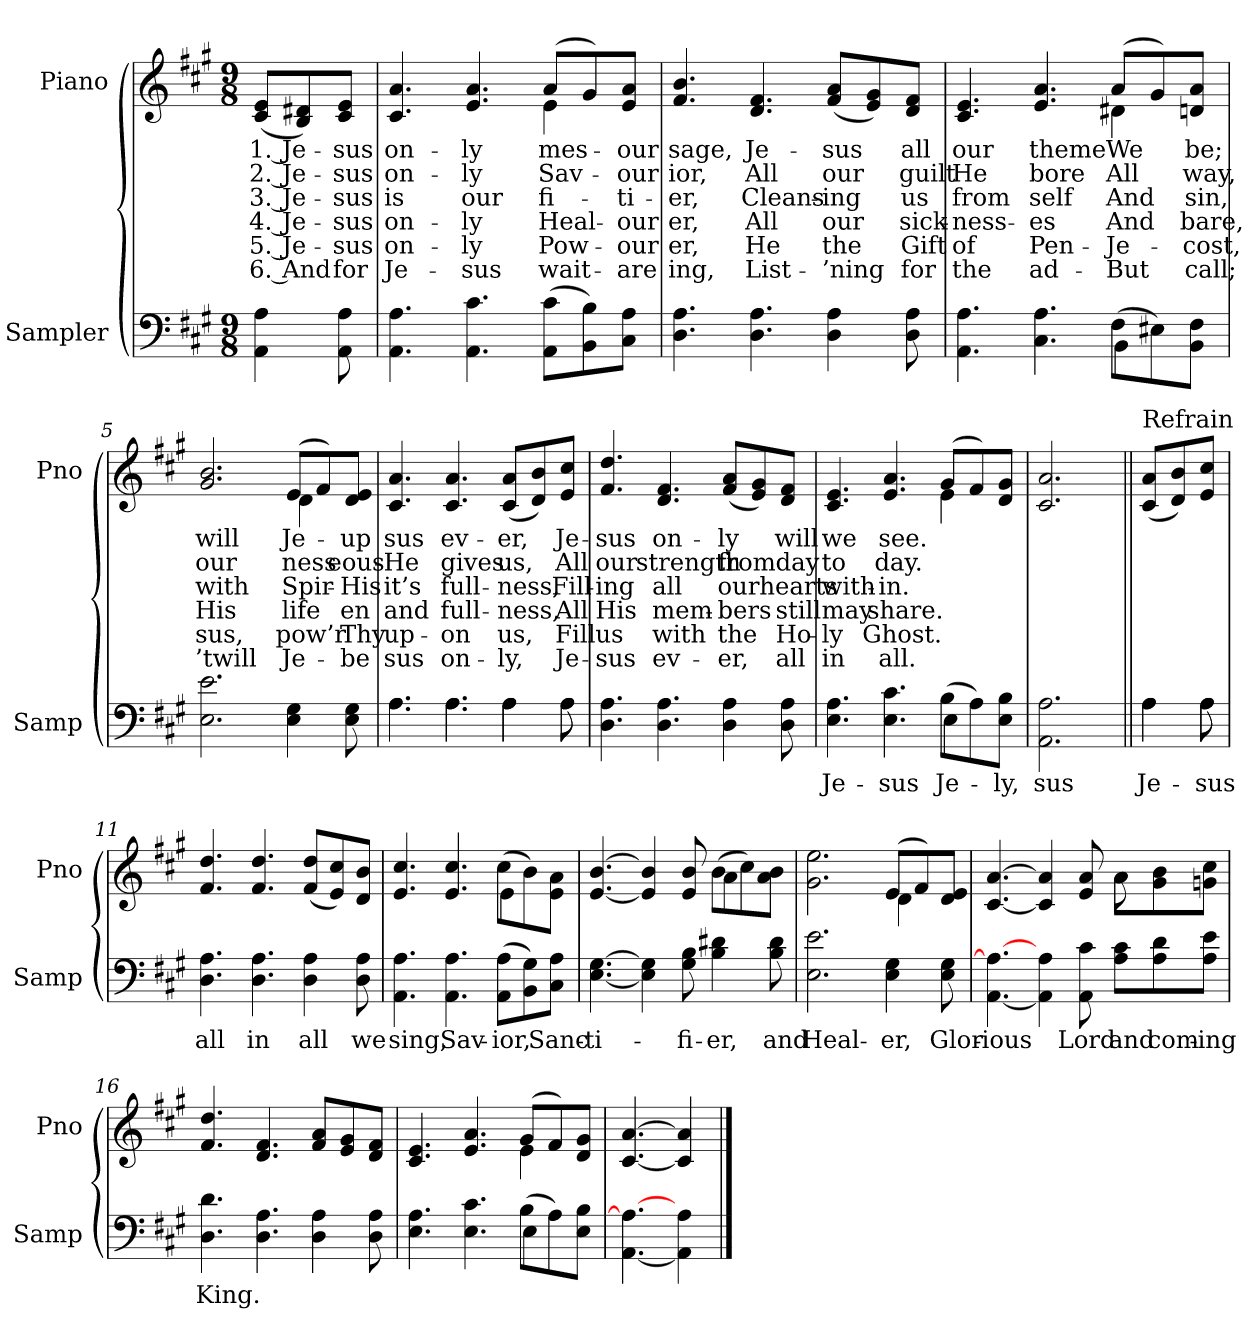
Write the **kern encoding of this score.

**kern	**text	**kern	**text	**text	**text	**text	**text	**text
*part2	*part2	*part1	*part1	*part1	*part1	*part1	*part1	*part1
*staff2	*staff2	*staff1	*staff1	*staff1	*staff1	*staff1	*staff1	*staff1
*I"Sampler	*	*I"Piano	*	*	*	*	*	*
*I'Samp	*	*I'Pno	*	*	*	*	*	*
*clefF4	*	*clefG2	*	*	*	*	*	*
*k[f#c#g#]	*	*k[f#c#g#]	*	*	*	*	*	*
*A:	*	*A:	*	*	*	*	*	*
*M9/8	*	*M9/8	*	*	*	*	*	*
=1	=1	=1	=1	=1	=1	=1	=1	=1
4AA 4A	.	(8c#/ 8e/L	1. Je-	2. Je-	3. Je-	4. Je-	5. Je-	6. And
.	.	8B/ 8d#X/)	.	.	.	.	.	.
8AA 8A	.	8c#/ 8e/J	-sus	-sus	-sus	-sus	-sus	for
=2	=2	=2	=2	=2	=2	=2	=2	=2
*	*	*^	*	*	*	*	*	*
4.AA 4.A	.	4.c# 4.a	2.ryy	on-	on-	is	on-	on-	Je-
4.AA 4.c#	.	4.e 4.a	.	-ly	-ly	our	-ly	-ly	-sus
(8AA\ 8c#\L	.	(8a/L	4e	mes-	Sav-	-fi-	Heal-	Pow-	wait-
8BB\ 8B\)	.	8g#/)	.	.	.	.	.	.	.
8C#\ 8A\J	.	8e/ 8a/J	8ryy	our	our	-ti-	our	our	are
*	*	*v	*v	*	*	*	*	*	*
=3	=3	=3	=3	=3	=3	=3	=3	=3
4.D 4.A	.	4.f# 4.b	-sage,	-ior,	-er,	-er,	-er,	-ing,
4.D 4.A	.	4.d 4.f#	Je-	All	Cleans-	All	He	List-
4D 4A	.	(8f#/ 8a/L	-sus	our	-ing	our	the	-’ning
.	.	8e/ 8g#/)	.	.	.	.	.	.
8D 8A	.	8d/ 8f#/J	all	guilt	us	sick-	Gift	for
=4	=4	=4	=4	=4	=4	=4	=4	=4
*^	*	*^	*	*	*	*	*	*
4.AA 4.A	2.ryy	.	4.c# 4.e	2.ryy	our	He	from	-ness-	of	the
4.C# 4.A	.	.	4.e 4.a	.	theme	bore	self	-es	Pen-	ad-
(8F#\L	4BB	.	(8a/L	4d#X	We	All	And	And	Je-	But
8E#X\)	.	.	8g#/)	.	.	.	.	.	.	.
8BB\ 8F#\J	8ryy	.	8d/ 8a/J	8ryy	be;	-way,	sin,	bare,	-cost,	call;
*v	*v	*	*	*	*	*	*	*	*	*
=5	=5	=5	=5	=5	=5	=5	=5	=5	=5
2.E 2.e	.	2.g# 2.b	2.ryy	will	our	with	His	-sus,	’twill
4E 4G#	.	(8e/L	4d	Je-	-ness	Spir-	life	pow’r	Je-
.	.	8f#/)	.	.	.	.	.	.	.
8E 8G#	.	8d/ 8e/J	8ryy	up	-eous-	His	-en	Thy	be
*	*	*v	*v	*	*	*	*	*	*
=6	=6	=6	=6	=6	=6	=6	=6	=6
*^	*	*	*	*	*	*	*	*
4.A\	4.A	.	4.c# 4.a	-sus	He	-it’s	and	up-	-sus
4.A\	4.A	.	4.c# 4.a	ev-	gives	full-	full-	-on	on-
4A\	4A	.	(8c#/ 8a/L	-er,	us,	-ness,	-ness,	us,	-ly,
.	.	.	8d/ 8b/)	.	.	.	.	.	.
8A\	8A	.	8e/ 8cc#/J	Je-	All	Fill-	All	Fill	Je-
*v	*v	*	*	*	*	*	*	*	*
=7	=7	=7	=7	=7	=7	=7	=7	=7
4.D 4.A	.	4.f# 4.dd	-sus	our	-ing	His	us	-sus
4.D 4.A	.	4.d 4.f#	on-	strength	all	mem-	with	ev-
4D 4A	.	(8f#/ 8a/L	-ly	from	our	-bers	the	-er,
.	.	8e/ 8g#/)	.	.	.	.	.	.
8D 8A	.	8d/ 8f#/J	will	day	hearts	still	Ho-	all
=8	=8	=8	=8	=8	=8	=8	=8	=8
*^	*	*^	*	*	*	*	*	*
4.E 4.A	2.ryy	Je-	4.c# 4.e	2.ryy	we	to	with-	may	-ly	in
4.E 4.c#	.	-sus	4.e 4.a	.	see.	day.	-in.	share.	Ghost.	all.
(8B\L	4E	Je-	(8g#/L	4e	.	.	.	.	.	.
8A\)	.	.	8f#/)	.	.	.	.	.	.	.
8E\ 8B\J	8ryy	-ly,	8d/ 8g#/J	8ryy	.	.	.	.	.	.
*v	*v	*	*	*	*	*	*	*	*	*
*	*	*v	*v	*	*	*	*	*	*
=9	=9	=9	=9	=9	=9	=9	=9	=9
2.AA 2.A	-sus	2.c# 2.a	.	.	.	.	.	.
=10||	=10||	=10||	=10||	=10||	=10||	=10||	=10||	=10||
*^	*	*	*	*	*	*	*	*
!	!	!	!LO:TX:t=Refrain	!	!	!	!	!	!
4A\	4A	Je-	(8c#/ 8a/L	.	.	.	.	.	.
.	.	.	8d/ 8b/)	.	.	.	.	.	.
8A\	8A	-sus	8e/ 8cc#/J	.	.	.	.	.	.
*v	*v	*	*	*	*	*	*	*	*
=11	=11	=11	=11	=11	=11	=11	=11	=11
4.D 4.A	all	4.f# 4.dd	.	.	.	.	.	.
4.D 4.A	in	4.f# 4.dd	.	.	.	.	.	.
4D 4A	all	(8f#/ 8dd/L	.	.	.	.	.	.
.	.	8e/ 8cc#/)	.	.	.	.	.	.
8D 8A	we	8d/ 8b/J	.	.	.	.	.	.
=12	=12	=12	=12	=12	=12	=12	=12	=12
*	*	*^	*	*	*	*	*	*
4.AA 4.A	sing,	4.e 4.cc#	2.ryy	.	.	.	.	.	.
4.AA 4.A	Sav-	4.e 4.cc#	.	.	.	.	.	.	.
(8AA\ 8A\L	-ior,	(8cc#\L	4e	.	.	.	.	.	.
8BB\ 8G#\)	.	8b\)	.	.	.	.	.	.	.
8C#\ 8A\J	Sanc-	8e\ 8a\J	8ryy	.	.	.	.	.	.
=13	=13	=13	=13	=13	=13	=13	=13	=13	=13
[4.E [4.G#	-ti-	[4.e [4.b	2.ryy	.	.	.	.	.	.
4E] 4G#]	.	4e] 4b]	.	.	.	.	.	.	.
8G# 8B	-fi-	8e 8b	.	.	.	.	.	.	.
4B 4d#X	-er,	(8b\L	4a	.	.	.	.	.	.
.	.	8cc#\)	.	.	.	.	.	.	.
8B 8d#	and	8a\ 8b\J	8ryy	.	.	.	.	.	.
=14	=14	=14	=14	=14	=14	=14	=14	=14	=14
2.E 2.e	Heal-	2.g# 2.ee	2.ryy	.	.	.	.	.	.
4E 4G#	-er,	(8e/L	4d	.	.	.	.	.	.
.	.	8f#/)	.	.	.	.	.	.	.
8E 8G#	Glor-	8d/ 8e/J	8ryy	.	.	.	.	.	.
=15	=15	=15	=15	=15	=15	=15	=15	=15	=15
[4.AA 4.A_	-ious	[4.c# [4.a	2.ryy	.	.	.	.	.	.
4AA] 4A	.	4c#] 4a]	.	.	.	.	.	.	.
8AA 8c#	Lord	8e 8a	.	.	.	.	.	.	.
8A\ 8c#\L	and	8a\L	8a	.	.	.	.	.	.
8A\ 8d\	com-	8g#\ 8b\	4ryy	.	.	.	.	.	.
8A\ 8e\J	-ing	8gn\ 8cc#\J	.	.	.	.	.	.	.
*	*	*v	*v	*	*	*	*	*	*
=16	=16	=16	=16	=16	=16	=16	=16	=16
4.D 4.d	King.	4.f# 4.dd	.	.	.	.	.	.
4.D 4.A	.	4.d 4.f#	.	.	.	.	.	.
4D 4A	.	8f#/ 8a/L	.	.	.	.	.	.
.	.	8e/ 8g#/	.	.	.	.	.	.
8D 8A	.	8d/ 8f#/J	.	.	.	.	.	.
=17	=17	=17	=17	=17	=17	=17	=17	=17
*^	*	*^	*	*	*	*	*	*
4.E 4.A	2.ryy	.	4.c# 4.e	2.ryy	.	.	.	.	.	.
4.E 4.c#	.	.	4.e 4.a	.	.	.	.	.	.	.
(8B\L	4E	.	(8g#/L	4e	.	.	.	.	.	.
8A\)	.	.	8f#/)	.	.	.	.	.	.	.
8E\ 8B\J	8ryy	.	8d/ 8g#/J	8ryy	.	.	.	.	.	.
*v	*v	*	*	*	*	*	*	*	*	*
*	*	*v	*v	*	*	*	*	*	*
=18	=18	=18	=18	=18	=18	=18	=18	=18
[4.AA 4.A_	.	[4.c# [4.a	.	.	.	.	.	.
4AA] 4A	.	4c#] 4a]	.	.	.	.	.	.
==	==	==	==	==	==	==	==	==
*-	*-	*-	*-	*-	*-	*-	*-	*-
